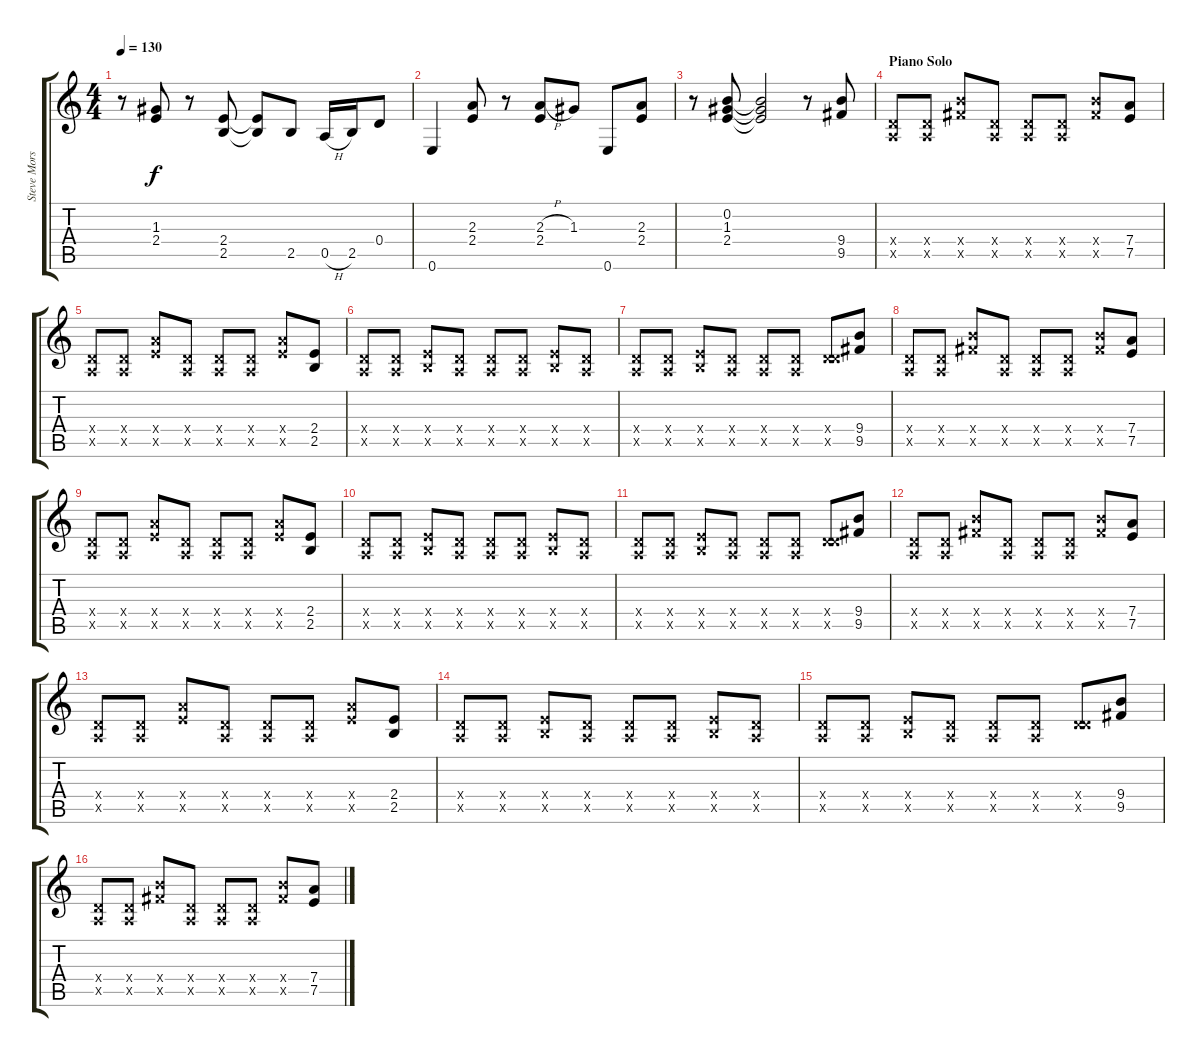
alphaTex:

\track ("Steve Morse - Distortion" "Steve Mors") {instrument distortionguitar}
\staff {score tabs}
\tuning (E4 B3 G3 D3 A2 E2) {hide}
\ts (4 4)
\tempo 130
\clef g2
\ks c
r.8{dy f} (1.3 2.4).8 r.8 (2.4 2.5).8 (2.4{t} 2.5{t}).8 2.5.8 0.5{h}.16 2.5.16 0.4.8 |
0.6.4 (2.3 2.4).8 r.8 (2.3{h} 2.4).8 1.3.8 0.6.8 (2.3 2.4).8 |
r.8 (0.2 1.3 2.4).8 (0.2{t} 1.3{t} 2.4{t}).2 r.8 (9.4 9.5).8 |
\section ("" "Piano Solo")
(0.4{x} 0.5{x}).8 (0.4{x} 0.5{x}).8 (9.4{x} 9.5{x}).8 (0.4{x} 0.5{x}).8 (0.4{x} 0.5{x}).8 (0.4{x} 0.5{x}).8 (9.4{x} 9.5{x}).8 (7.4 7.5).8 |
(0.4{x} 0.5{x}).8 (0.4{x} 0.5{x}).8 (7.4{x} 7.5{x}).8 (0.4{x} 0.5{x}).8 (0.4{x} 0.5{x}).8 (0.4{x} 0.5{x}).8 (7.4{x} 7.5{x}).8 (2.4 2.5).8 |
(0.4{x} 0.5{x}).8 (0.4{x} 0.5{x}).8 (2.4{x} 2.5{x}).8 (0.4{x} 0.5{x}).8 (0.4{x} 0.5{x}).8 (0.4{x} 0.5{x}).8 (2.4{x} 2.5{x}).8 (0.4{x} 0.5{x}).8 |
(0.4{x} 0.5{x}).8 (0.4{x} 0.5{x}).8 (2.4{x} 2.5{x}).8 (0.4{x} 0.5{x}).8 (0.4{x} 0.5{x}).8 (0.4{x} 0.5{x}).8 (0.4{x} 5.5{x}).8 (9.4 9.5).8 |
(0.4{x} 0.5{x}).8 (0.4{x} 0.5{x}).8 (9.4{x} 9.5{x}).8 (0.4{x} 0.5{x}).8 (0.4{x} 0.5{x}).8 (0.4{x} 0.5{x}).8 (9.4{x} 9.5{x}).8 (7.4 7.5).8 |
(0.4{x} 0.5{x}).8 (0.4{x} 0.5{x}).8 (7.4{x} 7.5{x}).8 (0.4{x} 0.5{x}).8 (0.4{x} 0.5{x}).8 (0.4{x} 0.5{x}).8 (7.4{x} 7.5{x}).8 (2.4 2.5).8 |
(0.4{x} 0.5{x}).8 (0.4{x} 0.5{x}).8 (2.4{x} 2.5{x}).8 (0.4{x} 0.5{x}).8 (0.4{x} 0.5{x}).8 (0.4{x} 0.5{x}).8 (2.4{x} 2.5{x}).8 (0.4{x} 0.5{x}).8 |
(0.4{x} 0.5{x}).8 (0.4{x} 0.5{x}).8 (2.4{x} 2.5{x}).8 (0.4{x} 0.5{x}).8 (0.4{x} 0.5{x}).8 (0.4{x} 0.5{x}).8 (0.4{x} 5.5{x}).8 (9.4 9.5).8 |
(0.4{x} 0.5{x}).8 (0.4{x} 0.5{x}).8 (9.4{x} 9.5{x}).8 (0.4{x} 0.5{x}).8 (0.4{x} 0.5{x}).8 (0.4{x} 0.5{x}).8 (9.4{x} 9.5{x}).8 (7.4 7.5).8 |
(0.4{x} 0.5{x}).8 (0.4{x} 0.5{x}).8 (7.4{x} 7.5{x}).8 (0.4{x} 0.5{x}).8 (0.4{x} 0.5{x}).8 (0.4{x} 0.5{x}).8 (7.4{x} 7.5{x}).8 (2.4 2.5).8 |
(0.4{x} 0.5{x}).8 (0.4{x} 0.5{x}).8 (2.4{x} 2.5{x}).8 (0.4{x} 0.5{x}).8 (0.4{x} 0.5{x}).8 (0.4{x} 0.5{x}).8 (2.4{x} 2.5{x}).8 (0.4{x} 0.5{x}).8 |
(0.4{x} 0.5{x}).8 (0.4{x} 0.5{x}).8 (2.4{x} 2.5{x}).8 (0.4{x} 0.5{x}).8 (0.4{x} 0.5{x}).8 (0.4{x} 0.5{x}).8 (0.4{x} 5.5{x}).8 (9.4 9.5).8 |
(0.4{x} 0.5{x}).8 (0.4{x} 0.5{x}).8 (9.4{x} 9.5{x}).8 (0.4{x} 0.5{x}).8 (0.4{x} 0.5{x}).8 (0.4{x} 0.5{x}).8 (9.4{x} 9.5{x}).8 (7.4 7.5).8
